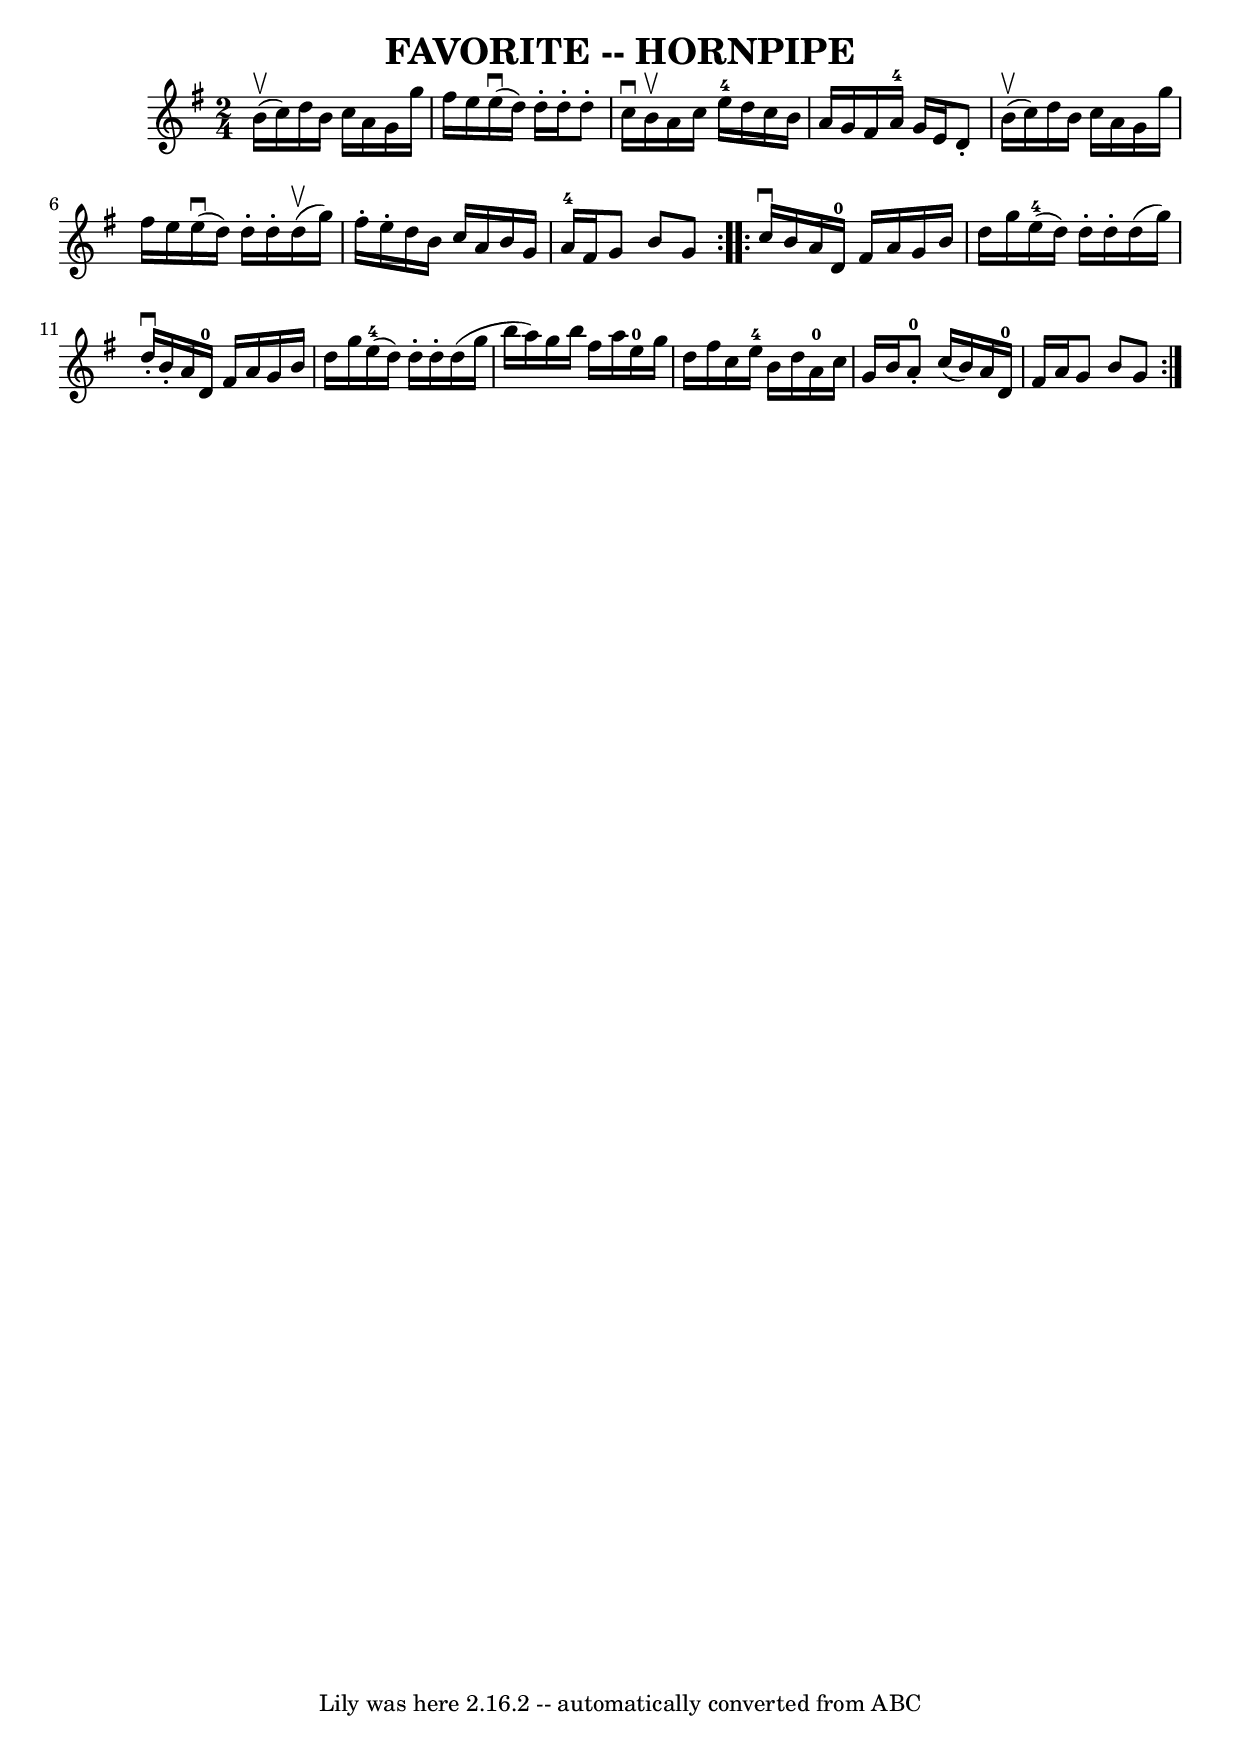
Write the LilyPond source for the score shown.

\version "2.16.2"
\include "Mammoth.ily"
\header {
  %% book = "Cole's 1000 Fiddle Tunes"
  crossRefNumber = "1"
  footnotes = ""
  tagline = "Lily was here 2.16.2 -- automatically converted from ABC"
  title = "FAVORITE -- HORNPIPE"

}
voicedefault =  {



  \repeat volta 2 {

    \time 2/4 
    \key g \major
    b'16 (^\upbow c''16)       |
    d''16    
    b'16 c''16 a'16 g'16 g''16 fis''16 e''16    |
    
    e''16 (^\downbow d''16) d''16 -. d''16 -. d''8 -. c''16^\downbow  
    b'16^\upbow   |
    a'16 c''16 e''16-4 d''16 c''16 b'16 
    a'16 g'16    |
    fis'16 a'16-4 g'16 e'16 d'8 -.     
    b'16 (^\upbow c''16)   |
    |
    d''16 b'16 c''16    
    a'16 g'16 g''16 fis''16 e''16    |
    e''16 (^\downbow   
    d''16) d''16 -. d''16 -. d''16 (^\upbow g''16) fis''16 -.   
    e''16 -.   |
    d''16 b'16 c''16 a'16 b'16 g'16 a'16 -4 fis'16    |
    g'8 b'8 g'8    
  }     
  \repeat volta 2 {
    
    c''16^\downbow b'16        |
    a'16 d'16-0 fis'16 a'16    
    g'16 b'16 d''16 g''16    |
    e''16-4(d''16) d''16 -. d''16 -. d''16 (g''16) d''16^\downbow-. b'16 -.   |
    
    a'16 d'16-0 fis'16 a'16 g'16 b'16 d''16 g''16    
    |
    e''16-4(d''16) d''16 -. d''16 -. d''16 (g''16    
    b''16 a''16)   |
    |
    g''16 b''16 fis''16 a''16 
    e''16-0 g''16 d''16 fis''16    |
    c''16 e''16-4   
    b'16 d''16 a'16-0 c''16 g'16 b'16    |
    a'8-0-. 
    c''16 (b'16) a'16 d'16-0 fis'16 a'16    |
    g'8    
    b'8 g'8    
  }   

}

\score{
  <<

    \context Staff="default"
    {
      \voicedefault 
      
    }

  >>
  \layout {
    
  }
  \midi {
  }

}
